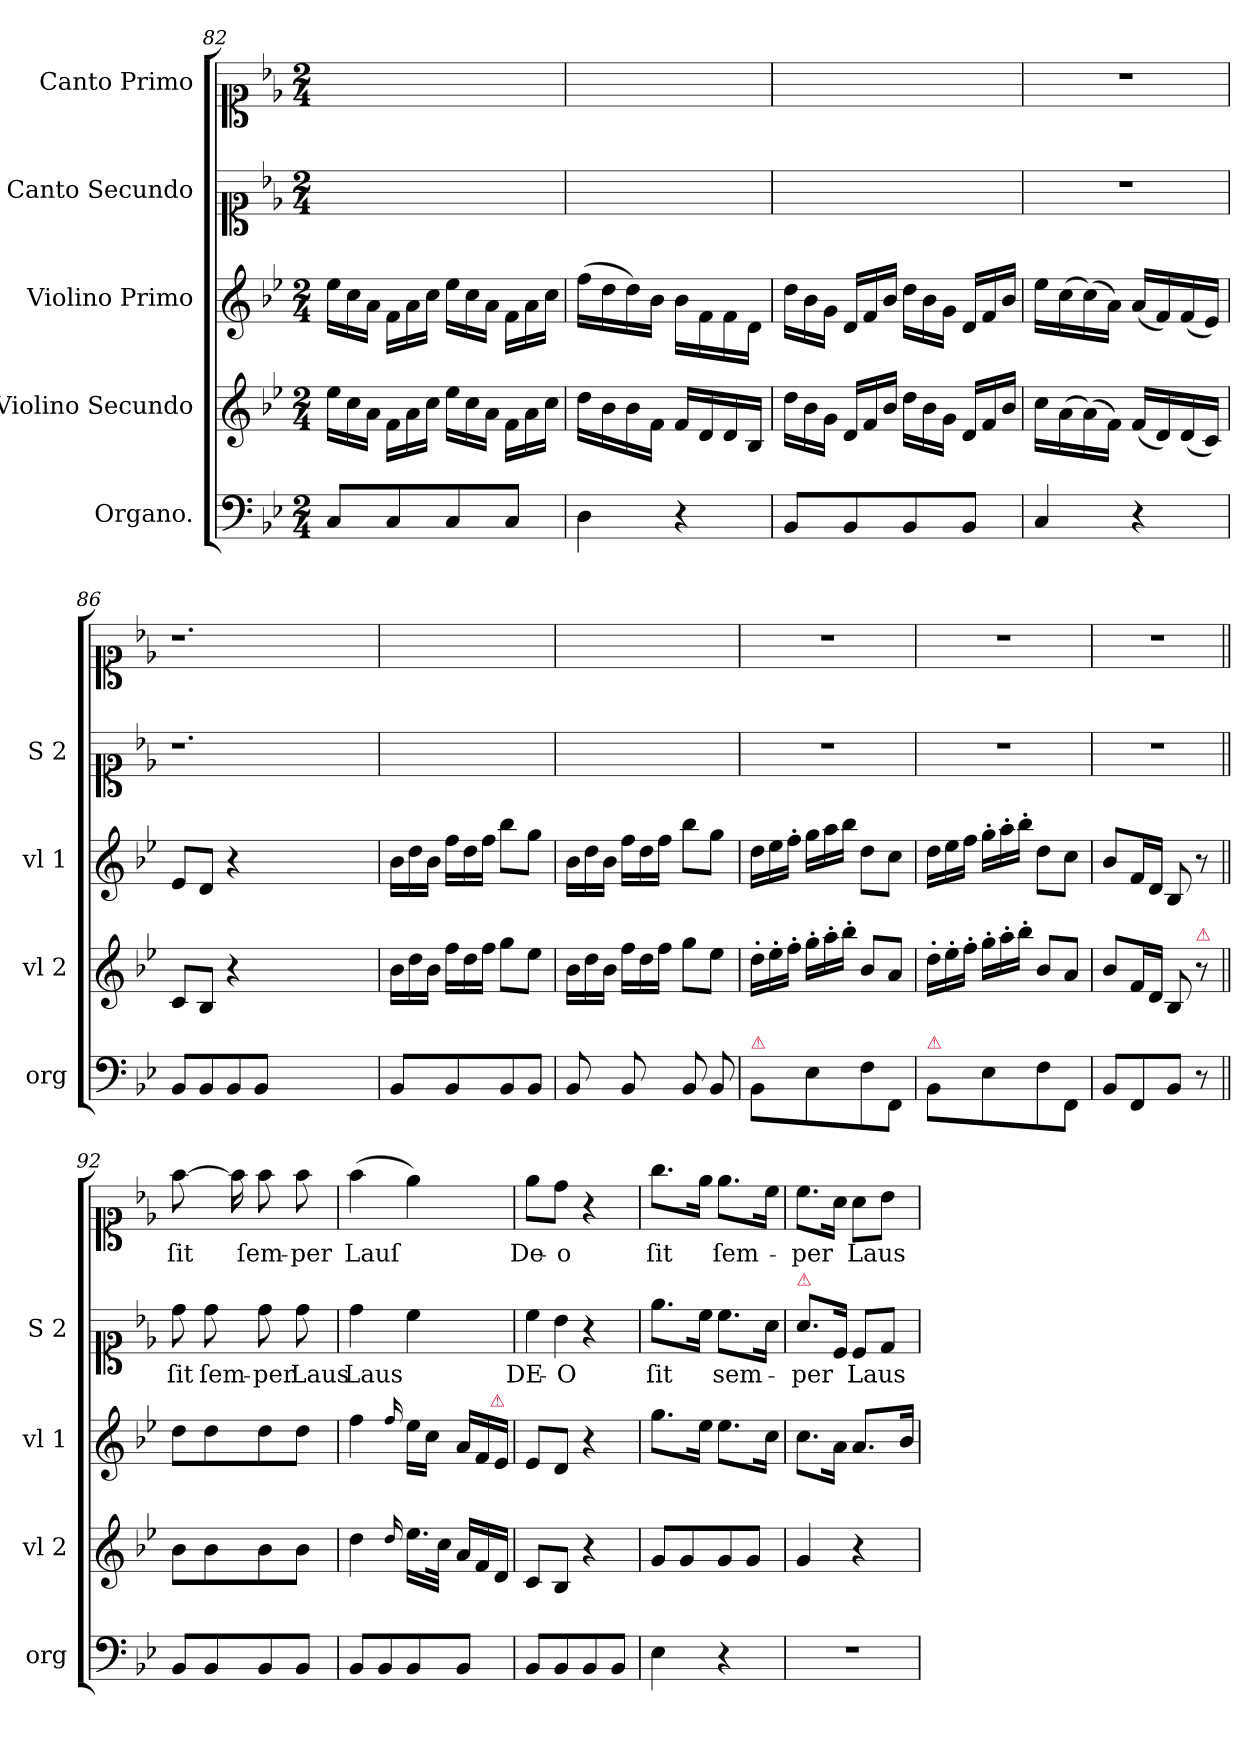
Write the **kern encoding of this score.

**kern	**kern	**kern	**kern	**text	**kern	**text
*part5	*part4	*part3	*part2	*part2	*part1	*part1
*staff5	*staff4	*staff3	*staff2	*staff2	*staff1	*staff1
*I"Organo.	*I"Violino Secundo	*I"Violino Primo	*I"Canto Secundo	*	*I"Canto Primo	*
*I'org	*I'vl 2	*I'vl 1	*I'S 2	*	*	*
*clefF4	*clefG2	*clefG2	*clefC1	*	*clefC1	*
*k[b-e-]	*k[b-e-]	*k[b-e-]	*k[b-e-]	*	*k[b-e-]	*
*B-:	*B-:	*B-:	*B-:	*	*B-:	*
*M2/4	*M2/4	*M2/4	*M2/4	*	*M2/4	*
*	*Xtuplet	*Xtuplet	*	*	*	*
=82	=82	=82	=82	=82	=82	=82
8C/L	24ee-\LL	24ee-\LL	2ryy	.	2ryy	.
.	24cc\	24cc\	.	.	.	.
.	24a\JJ	24a\JJ	.	.	.	.
8C/	24f\LL	24f\LL	.	.	.	.
.	24a\	24a\	.	.	.	.
.	24cc\JJ	24cc\JJ	.	.	.	.
8C/	24ee-\LL	24ee-\LL	.	.	.	.
.	24cc\	24cc\	.	.	.	.
.	24a\JJ	24a\JJ	.	.	.	.
8C/J	24f\LL	24f\LL	.	.	.	.
.	24a\	24a\	.	.	.	.
.	24cc\JJ	24cc\JJ	.	.	.	.
=83	=83	=83	=83	=83	=83	=83
4D\	16dd\LL	(16ff\LL	2ryy	.	2ryy	.
.	16b-\	16dd\	.	.	.	.
.	16b-\	16dd\)	.	.	.	.
.	16f\JJ	16b-\JJ	.	.	.	.
4r	16f/LL	16b-\LL	.	.	.	.
.	16d/	16f\	.	.	.	.
.	16d/	16f\	.	.	.	.
.	16B-/JJ	16d\JJ	.	.	.	.
=84	=84	=84	=84	=84	=84	=84
8BB-/L	24dd\LL	24dd\LL	2ryy	.	2ryy	.
.	24b-\	24b-\	.	.	.	.
.	24g\JJ	24g\JJ	.	.	.	.
8BB-/	24d/LL	24d/LL	.	.	.	.
.	24f/	24f/	.	.	.	.
.	24b-/JJ	24b-/JJ	.	.	.	.
8BB-/	24dd\LL	24dd\LL	.	.	.	.
.	24b-\	24b-\	.	.	.	.
.	24g\JJ	24g\JJ	.	.	.	.
8BB-/J	24d/LL	24d/LL	.	.	.	.
.	24f/	24f/	.	.	.	.
.	24b-/JJ	24b-/JJ	.	.	.	.
=85	=85	=85	=85	=85	=85	=85
4C/	16cc\LL	16ee-\LL	2r	.	2r	.
.	(16a\	(16cc\	.	.	.	.
.	(16a\)	(16cc\)	.	.	.	.
.	16f\JJ)	16a\JJ)	.	.	.	.
4r	(16f/LL	(16a/LL	.	.	.	.
.	16d/)	16f/)	.	.	.	.
.	(16d/	(16f/	.	.	.	.
.	16c/JJ)	16e-/JJ)	.	.	.	.
=86	=86	=86	=86	=86	=86	=86
8BB-/L	8c/L	8e-/L	1.r	.	1.r	.
8BB-/	8B-/J	8d/J	.	.	.	.
8BB-/	4r	4r	.	.	.	.
8BB-/J	.	.	.	.	.	.
1ryy	1ryy	1ryy	.	.	.	.
=87	=87	=87	=87	=87	=87	=87
8BB-/L	24b-\LL	24b-\LL	2ryy	.	2ryy	.
.	24dd\	24dd\	.	.	.	.
.	24b-\JJ	24b-\JJ	.	.	.	.
8BB-/	24ff\LL	24ff\LL	.	.	.	.
.	24dd\	24dd\	.	.	.	.
.	24ff\JJ	24ff\JJ	.	.	.	.
8BB-/	8gg\L	8bb-\L	.	.	.	.
8BB-/J	8ee-\J	8gg\J	.	.	.	.
=88	=88	=88	=88	=88	=88	=88
8BB-/	24b-\LL	24b-\LL	4ryy	.	4ryy	.
.	24dd\	24dd\	.	.	.	.
.	24b-\JJ	24b-\JJ	.	.	.	.
8BB-/	24ff\LL	24ff\LL	.	.	.	.
.	24dd\	24dd\	.	.	.	.
.	24ff\JJ	24ff\JJ	.	.	.	.
=-	=-	=-	=-	=-	=-	=-
8BB-/	8gg\L	8bb-\L	4ryy	.	4ryy	.
8BB-/	8ee-\J	8gg\J	.	.	.	.
=89	=89	=89	=89	=89	=89	=89
!LO:TX:a:color=crimson:t=⚠	!	!	!	!	!	!
8BB-\L	24dd'\LL	24dd\LL	2r	.	2r	.
.	24ee-'\	24ee-\	.	.	.	.
.	24ff'\JJ	24ff'\JJ	.	.	.	.
8E-\	24gg'\LL	24gg\LL	.	.	.	.
.	24aa'\	24aa\	.	.	.	.
.	24bb-'\JJ	24bb-\JJ	.	.	.	.
8F\	8b-/L	8dd\L	.	.	.	.
8FF/J	8a/J	8cc\J	.	.	.	.
=90	=90	=90	=90	=90	=90	=90
!LO:TX:a:color=crimson:t=⚠	!	!	!	!	!	!
8BB-\L	24dd'\LL	24dd\LL	2r	.	2r	.
.	24ee-'\	24ee-\	.	.	.	.
.	24ff'\JJ	24ff\JJ	.	.	.	.
8E-\	24gg'\LL	24gg'\LL	.	.	.	.
.	24aa'\	24aa'\	.	.	.	.
.	24bb-'\JJ	24bb-'\JJ	.	.	.	.
8F\	8b-/L	8dd\L	.	.	.	.
8FF/J	8a/J	8cc\J	.	.	.	.
=91	=91	=91	=91	=91	=91	=91
8BB-/L	8b-/L	8b-/L	2r	.	2r	.
8FF/	16f/L	16f/L	.	.	.	.
.	16d/JJ	16d/JJ	.	.	.	.
8BB-/J	8B-/	8B-/	.	.	.	.
!	!LO:TX:a:color=crimson:t=⚠	!	!	!	!	!
8r	8r	8r	.	.	.	.
=92||	=92||	=92||	=92||	=92||	=92||	=92||
!	!	!	!	!	!LO:N:vis=8	!
8BB-/L	8b-\L	8dd\L	8dd\	ſit	[8.ff\	ſit
8BB-/	8b-\	8dd\	8dd\	ſem-	.	.
.	.	.	.	.	16ff\]	.
8BB-/	8b-\	8dd\	8dd\	-per	8ff\	ſem-
8BB-/J	8b-\J	8dd\J	8dd\	Laus	8ff\	-per
=93	=93	=93	=93	=93	=93	=93
8BB-/L	4dd\	4ff\	4dd\	Laus	(4ff\	Lauſ
8BB-/	.	.	.	.	.	.
.	16qqdd/	16qqff/	.	.	.	.
8BB-/	16.ee-\LL	16ee-\LL	4cc\	.	4ee-\)	.
.	.	16cc\JJ	.	.	.	.
.	32cc\JJk	.	.	.	.	.
8BB-/J	24a/LL	24a/LL	.	.	.	.
.	24f/	24f/	.	.	.	.
!	!	!LO:TX:a:color=crimson:t=⚠	!	!	!	!
.	24d/JJ	24e-/JJ	.	.	.	.
=94	=94	=94	=94	=94	=94	=94
!	!	!	!LO:N:vis=4	!	!	!
8BB-/L	8c/L	8e-/L	8cc\	DE-	8ee-\L	De-
!	!	!	!LO:N:vis=4	!	!	!
8BB-/	8B-/J	8d/J	8b-\	-O	8dd\J	-o
8BB-/	4r	4r	4r	.	4r	.
8BB-/J	.	.	.	.	.	.
=95	=95	=95	=95	=95	=95	=95
4E-\	8g/L	8.gg\L	8.ee-\L	ſit	8.gg\L	ſit
.	8g/	.	.	.	.	.
.	.	16ee-\Jk	16cc\Jk	.	16ee-\Jk	.
4r	8g/	8.ee-\L	8.cc\L	sem-	8.ee-\L	ſem-
.	8g/J	.	.	.	.	.
.	.	16cc\Jk	16a\Jk	.	16cc\Jk	.
=96	=96	=96	=96	=96	=96	=96
!	!	!	!LO:TX:a:color=crimson:t=⚠	!	!	!
2r	4g/	8.cc\L	8.a\L	-per	8.cc\L	-per
.	.	16a\Jk	16c/Jk	.	16a\Jk	.
.	4r	8.a/L	8c/L	Laus	8a\L	Laus
.	.	.	8d/J	.	8b-\J	.
.	.	16b-/Jk	.	.	.	.
=	=	=	=	=	=	=
*-	*-	*-	*-	*-	*-	*-
